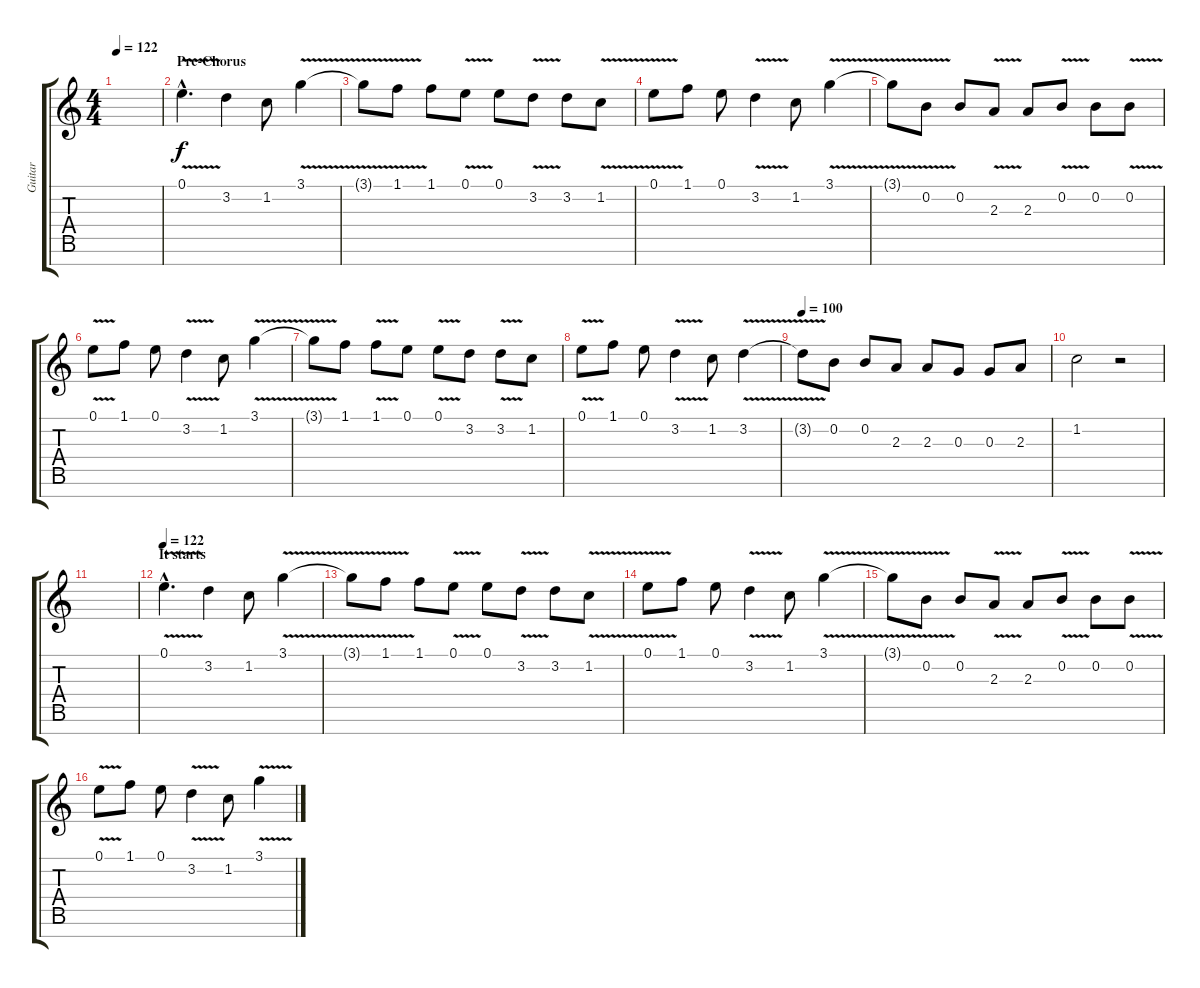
\track ("Guitar" "Guitar") {instrument electricguitarjazz}
\staff {score tabs}
\tuning (E4 B3 G3 D3 A2 E2 B1) {hide}
\ts (4 4)
\tempo 122
\clef g2
\ks c
|
\section ("" "Pre-Chorus")
0.1{v hac}.4{d} 3.2.4 1.2.8 3.1{v}.4 |
3.1{t}.8 1.1{v}.8 1.1.8 0.1{v}.8 0.1.8 3.2{v}.8 3.2.8 1.2{v}.8 |
0.1{v}.8 1.1.8 0.1.8 3.2{v}.4 1.2.8 3.1{v}.4 |
3.1{t}.8 0.2{v}.8 0.2.8 2.3{v}.8 2.3.8 0.2{v}.8 0.2.8 0.2{v}.8 |
0.1{v}.8 1.1.8 0.1.8 3.2{v}.4 1.2.8 3.1{v}.4 |
3.1{t}.8 1.1.8 1.1{v}.8 0.1.8 0.1{v}.8 3.2.8 3.2{v}.8 1.2.8 |
0.1{v}.8 1.1.8 0.1.8 3.2{v}.4 1.2.8 3.2{v}.4 |
\tempo 100
3.2{t}.8 0.2.8 0.2.8 2.3.8 2.3.8 0.3.8 0.3.8 2.3.8 |
1.2.2 r.2 |
|
\section ("" "It starts")
\tempo 122
0.1{v hac}.4{d} 3.2.4 1.2.8 3.1{v}.4 |
3.1{t}.8 1.1{v}.8 1.1.8 0.1{v}.8 0.1.8 3.2{v}.8 3.2.8 1.2{v}.8 |
0.1{v}.8 1.1.8 0.1.8 3.2{v}.4 1.2.8 3.1{v}.4 |
3.1{t}.8 0.2{v}.8 0.2.8 2.3{v}.8 2.3.8 0.2{v}.8 0.2.8 0.2{v}.8 |
0.1{v}.8 1.1.8 0.1.8 3.2{v}.4 1.2.8 3.1{v}.4
